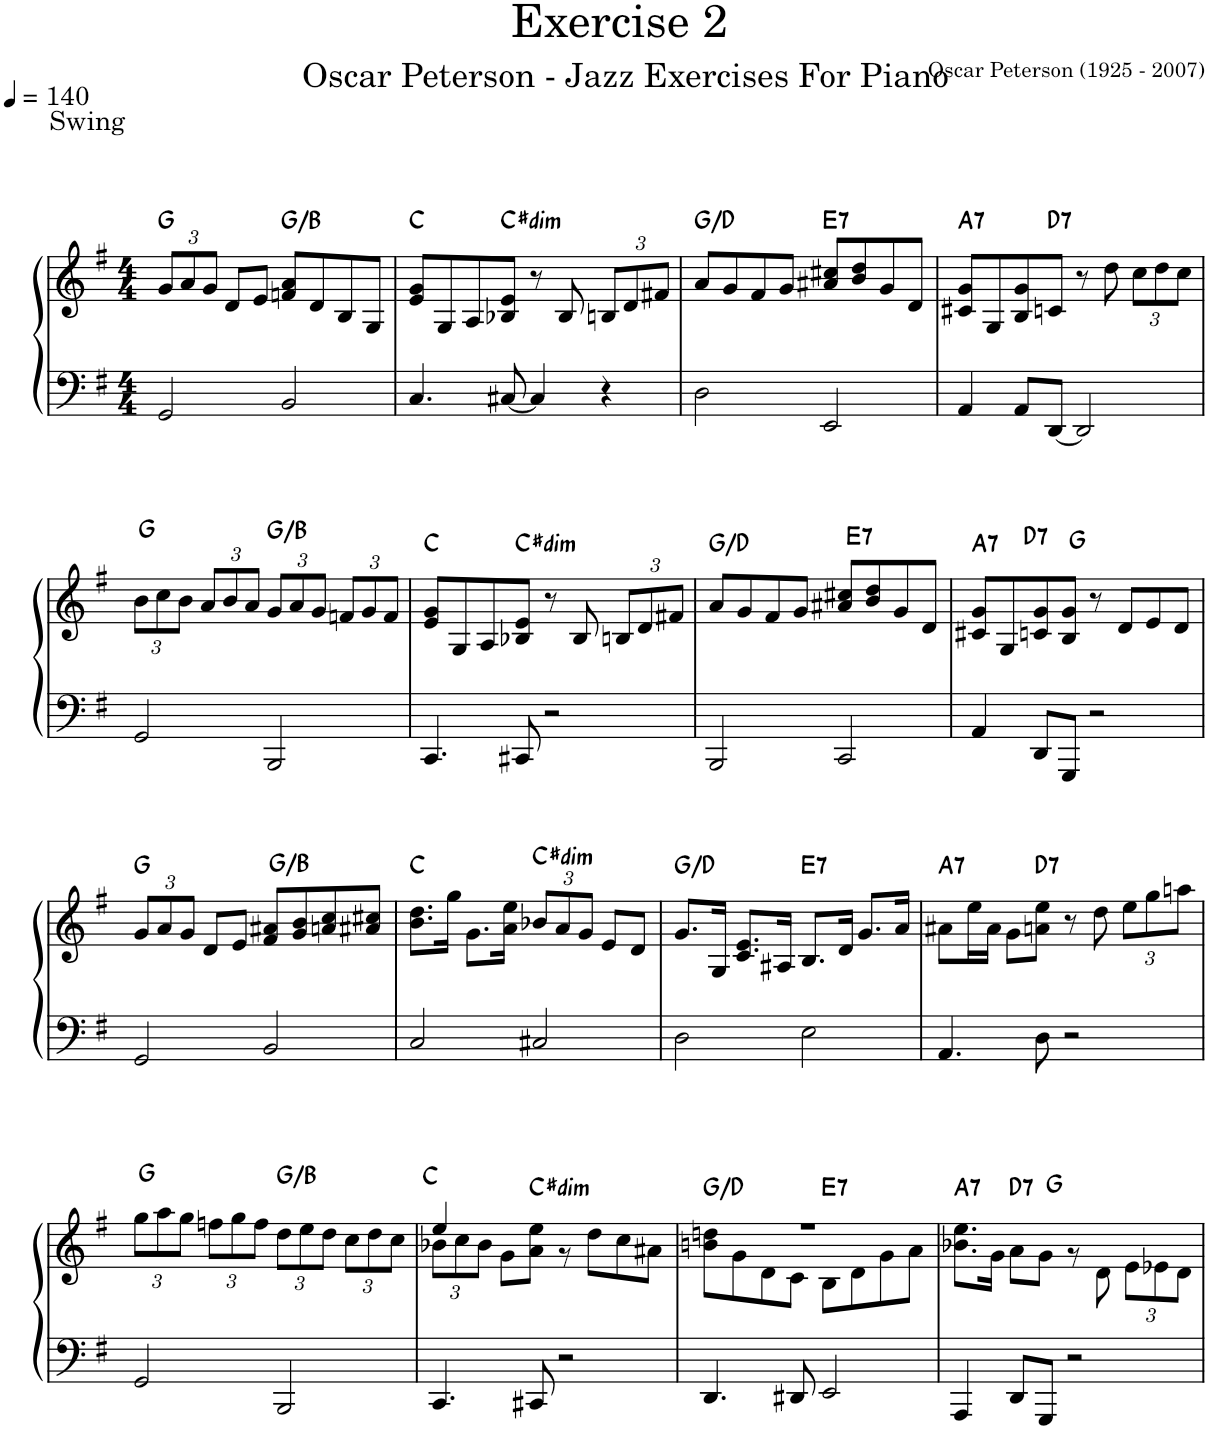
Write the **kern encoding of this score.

**kern	**kern	**harte
*part1	*part1	*part1
*staff2	*staff1	*
*I"Piano	*	*
*I'Pno.	*	*
*clefF4	*clefG2	*
*k[f#]	*k[f#]	*
*M4/4	*M4/4	*
*MM140	*MM140	*
*	*Xbrackettup	*
=1	=1	=1
!	!LO:TX:a:t=Swing	!
2GG/	12g/L	G:maj
.	12a/	.
.	12g/J	.
.	8d/L	.
.	8e/J	.
2BB/	8fn/ 8a/L	G:maj/3
.	8d/	.
.	8B/	.
.	8G/J	.
=2	=2	=2
4.C/	8e/ 8g/L	C:maj
.	8G/	.
.	8A/	.
!	!	!LO:H:kt=dim
[8C#X/	8B-X/ 8e/J	C#:dim
4C#/]	8r	.
.	8B-/	.
4r	12Bn/L	.
.	12d/	.
.	12f#X/J	.
=3	=3	=3
2D\	8a/L	G:maj/5
.	8g/	.
.	8f#/	.
.	8g/J	.
!	!	!LO:H:kt=7
2EE/	8a#X/ 8cc#X/L	E:7
.	8b/ 8dd/	.
.	8g/	.
.	8d/J	.
=4	=4	=4
!	!	!LO:H:kt=7
4AA/	8c#X/ 8g/L	A:7
.	8G/	.
8AA/L	8B/ 8g/	.
!	!	!LO:H:kt=7
[8DD/J	8cn/J	D:7
2DD/]	8r	.
.	8dd\	.
.	12cc\L	.
.	12dd\	.
.	12cc\J	.
!!LO:LB:g=z
=5	=5	=5
2GG/	12b\L	G:maj
.	12cc\	.
.	12b\J	.
.	12a/L	.
.	12b/	.
.	12a/J	.
2BBB/	12g/L	G:maj/3
.	12a/	.
.	12g/J	.
.	12fn/L	.
.	12g/	.
.	12f/J	.
=6	=6	=6
4.CC/	8e/ 8g/L	C:maj
.	8G/	.
.	8A/	.
!	!	!LO:H:kt=dim
8CC#X/	8B-X/ 8e/J	C#:dim
2r	8r	.
.	8B-/	.
.	12Bn/L	.
.	12d/	.
.	12f#X/J	.
=7	=7	=7
2BBB/	8a/L	G:maj/5
.	8g/	.
.	8f#/	.
.	8g/J	.
!	!	!LO:H:kt=7
2CC/	8a#X/ 8cc#X/L	E:7
.	8b/ 8dd/	.
.	8g/	.
.	8d/J	.
=8	=8	=8
!	!	!LO:H:kt=7
4AA/	8c#X/ 8g/L	A:7
.	8G/	.
!	!	!LO:H:kt=7
8DD/L	8cn/ 8g/	D:7
8GGG/J	8B/ 8g/J	G:maj
2r	8r	.
.	8d/L	.
.	8e/	.
.	8d/J	.
!!LO:LB:g=z
=9	=9	=9
2GG/	12g/L	G:maj
.	12a/	.
.	12g/J	.
.	8d/L	.
.	8e/J	.
2BB/	8f#/ 8a#X/L	G:maj/3
.	8g/ 8b/	.
.	8an/ 8cc/	.
.	8a#X/ 8cc#X/J	.
=10	=10	=10
2C/	8.b\ 8.dd\L	C:maj
.	16gg\Jk	.
.	8.g\L	.
.	16a\ 16ee\Jk	.
!	!	!LO:H:kt=dim
2C#X/	12b-X/L	C#:dim
.	12a/	.
.	12g/J	.
.	8e/L	.
.	8d/J	.
=11	=11	=11
2D\	8.g/L	G:maj/5
.	16G/Jk	.
.	8.c/ 8.e/L	.
.	16A#X/Jk	.
!	!	!LO:H:kt=7
2E\	8.B/L	E:7
.	16d/Jk	.
.	8.g/L	.
.	16a/Jk	.
=12	=12	=12
!	!	!LO:H:kt=7
4.AA/	8a#X\L	A:7
.	16ee\L	.
.	16a#\JJ	.
.	8g\L	.
!	!	!LO:H:kt=7
8D\	8an\ 8ee\J	D:7
2r	8r	.
.	8dd\	.
.	12ee\L	.
.	12gg\	.
.	12aan\J	.
!!LO:LB:g=z
=13	=13	=13
2GG/	12gg\L	G:maj
.	12aa\	.
.	12gg\J	.
.	12ffn\L	.
.	12gg\	.
.	12ff\J	.
2BBB/	12dd\L	G:maj/3
.	12ee\	.
.	12dd\J	.
.	12cc\L	.
.	12dd\	.
.	12cc\J	.
=14	=14	=14
*	*^	*
4.CC/	4ee/	12b-X\L	C:maj
.	.	12cc\	.
.	.	12b-\J	.
.	4ryy	8g\L	.
!	!	!	!LO:H:kt=dim
8CC#X/	.	8a\ 8ee\J	C#:dim
2r	2ryy	8r	.
.	.	8dd\L	.
.	.	8cc\	.
.	.	8a#X\J	.
=15	=15	=15	=15
4.DD/	1r	8bn\ 8ddn\L	G:maj/5
.	.	8g\	.
.	.	8d\	.
8DD#X/	.	8c\J	.
!	!	!	!LO:H:kt=7
2EE/	.	8B\L	E:7
.	.	8d\	.
.	.	8g\	.
.	.	8a\J	.
=16	=16	=16	=16
!	!	!	!LO:H:kt=7
4AAA/	1ryy	8.b-X\ 8.ee\L	A:7
.	.	16g\Jk	.
!	!	!	!LO:H:kt=7
8DD/L	.	8a\L	D:7
8GGG/J	.	8g\J	G:maj
2r	.	8r	.
.	.	8d\	.
.	.	12e\L	.
.	.	12e-X\	.
.	.	12d\J	.
*	*v	*v	*
=	=	=
*-	*-	*-
